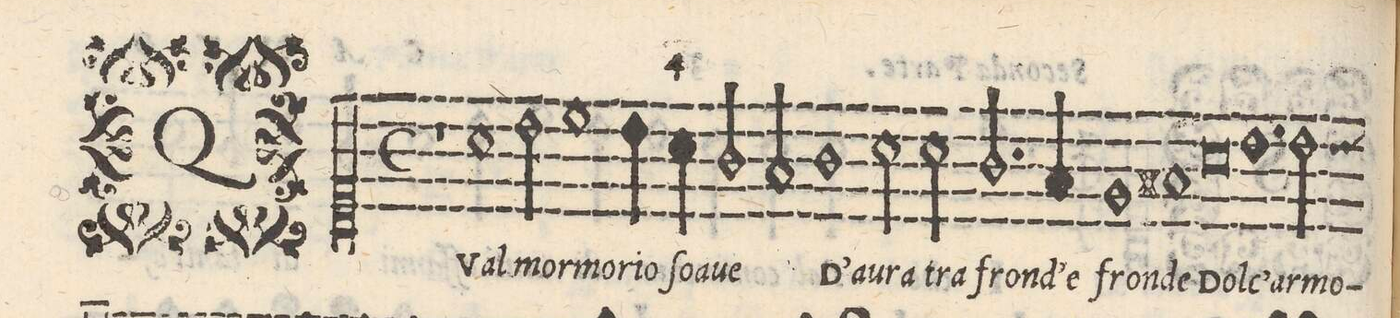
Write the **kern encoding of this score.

**kern	**text
*I"CANTO	*
*clefC1	*
*k[]	*
*met(C)	*
*M2/1	*
1r	.
1a	QVal
=2-	=2-
2b\	mor-
1cc	-mo-
4b\	-rio
4a\	ſo-
=3-	=3-
2g/	-a-
2f/	-ue
1g	D'au-
=4-	=4-
2a\	-ra
2a\	tra
2.g/	frond'
4f/	e
=5-	=5-
1e	fron-
1f#X	-de
=6-	=6-
0a	Dolc'
=7-	=7-
1.b	ar-
2b\	-mo-
*custos:b	*
=8-	=8-
*-	*-
